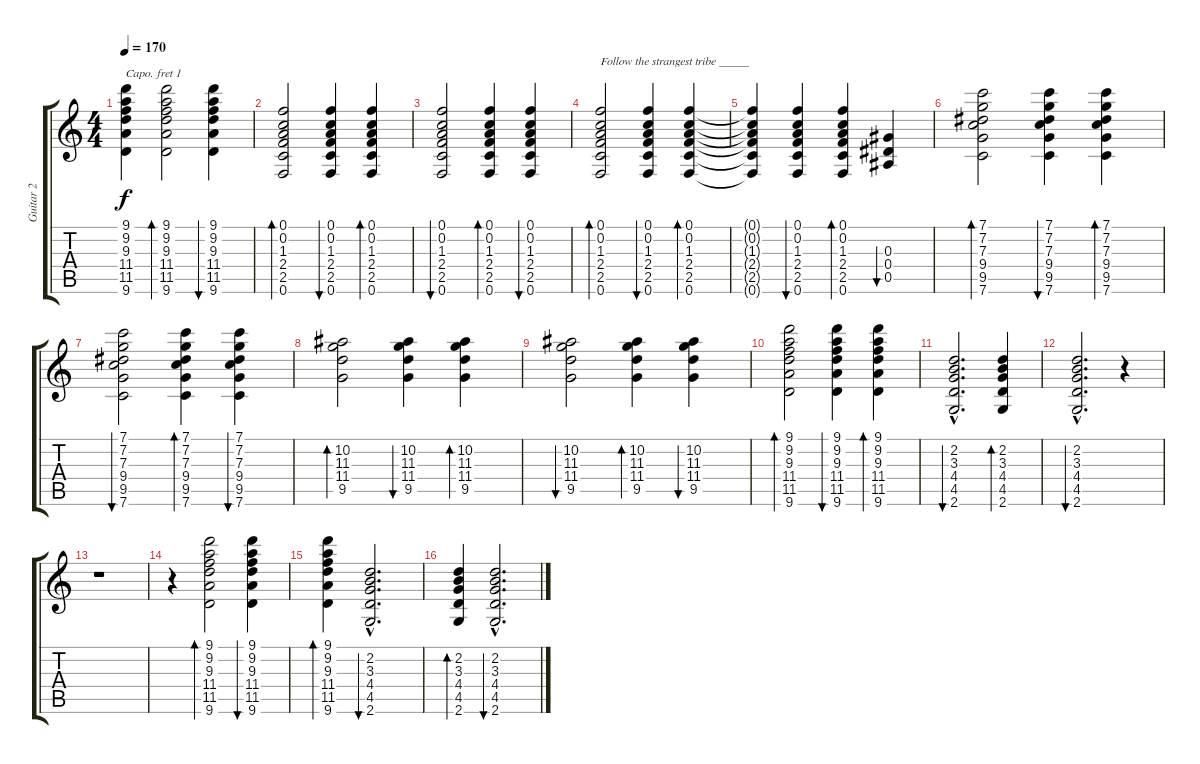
\track ("Guitar 2" "Guitar 2") {instrument acousticguitarsteel}
\staff {score tabs}
\capo 1
\tuning (E4 B3 G3 D3 A2 E2) {hide}
\ts (4 4)
\tempo 170
\clef g2
\ks c
(9.1{t} 9.2{t} 9.3{t} 11.4{t} 11.5{t} 9.6{t}).4{dy f} (9.1 9.2 9.3 11.4 11.5 9.6).2{bd 60} (9.1 9.2 9.3 11.4 11.5 9.6).4{bu 60} |
(0.1 0.2 1.3 2.4 2.5 0.6).2{bd 60} (0.1 0.2 1.3 2.4 2.5 0.6).4{bu 60} (0.1 0.2 1.3 2.4 2.5 0.6).4{bd 60} |
(0.1 0.2 1.3 2.4 2.5 0.6).2{bu 60} (0.1 0.2 1.3 2.4 2.5 0.6).4{bd 60} (0.1 0.2 1.3 2.4 2.5 0.6).4{bu 60} |
(0.1 0.2 1.3 2.4 2.5 0.6).2{bd 60 txt "Follow the strangest tribe _____"} (0.1 0.2 1.3 2.4 2.5 0.6).4{bu 60} (0.1 0.2 1.3 2.4 2.5 0.6).4{bd 60} |
(0.1{t} 0.2{t} 1.3{t} 2.4{t} 2.5{t} 0.6{t}).4 (0.1 0.2 1.3 2.4 2.5 0.6).4{bu 60} (0.1 0.2 1.3 2.4 2.5 0.6).4{bd 60} (0.3 0.4 0.5).4{bu 60} |
(7.1 7.2 7.3 9.4 9.5 7.6).2{bd 60} (7.1 7.2 7.3 9.4 9.5 7.6).4{bu 60} (7.1 7.2 7.3 9.4 9.5 7.6).4{bd 60} |
(7.1 7.2 7.3 9.4 9.5 7.6).2{bu 60} (7.1 7.2 7.3 9.4 9.5 7.6).4{bd 60} (7.1 7.2 7.3 9.4 9.5 7.6).4{bu 60} |
(10.2 11.3 11.4 9.5).2{bd 60} (10.2 11.3 11.4 9.5).4{bu 60} (10.2 11.3 11.4 9.5).4{bd 60} |
(10.2 11.3 11.4 9.5).2{bu 60} (10.2 11.3 11.4 9.5).4{bd 60} (10.2 11.3 11.4 9.5).4{bu 60} |
(9.1 9.2 9.3 11.4 11.5 9.6).2{bd 60} (9.1 9.2 9.3 11.4 11.5 9.6).4{bu 60} (9.1 9.2 9.3 11.4 11.5 9.6).4{bd 60} |
(2.2{hac} 3.3{hac} 4.4{hac} 4.5{hac} 2.6{hac}).2{d bu 60} (2.2 3.3 4.4 4.5 2.6).4{bd 60} |
(2.2{hac} 3.3{hac} 4.4{hac} 4.5{hac} 2.6{hac}).2{d bu 60} r.4 |
r.1 |
r.4 (9.1 9.2 9.3 11.4 11.5 9.6).2{bd 60} (9.1 9.2 9.3 11.4 11.5 9.6).4{bu 60} |
(9.1 9.2 9.3 11.4 11.5 9.6).4{bd 60} (2.2{hac} 3.3{hac} 4.4{hac} 4.5{hac} 2.6{hac}).2{d bu 60} |
(2.2 3.3 4.4 4.5 2.6).4{bd 60} (2.2{hac} 3.3{hac} 4.4{hac} 4.5{hac} 2.6{hac}).2{d bu 60}
